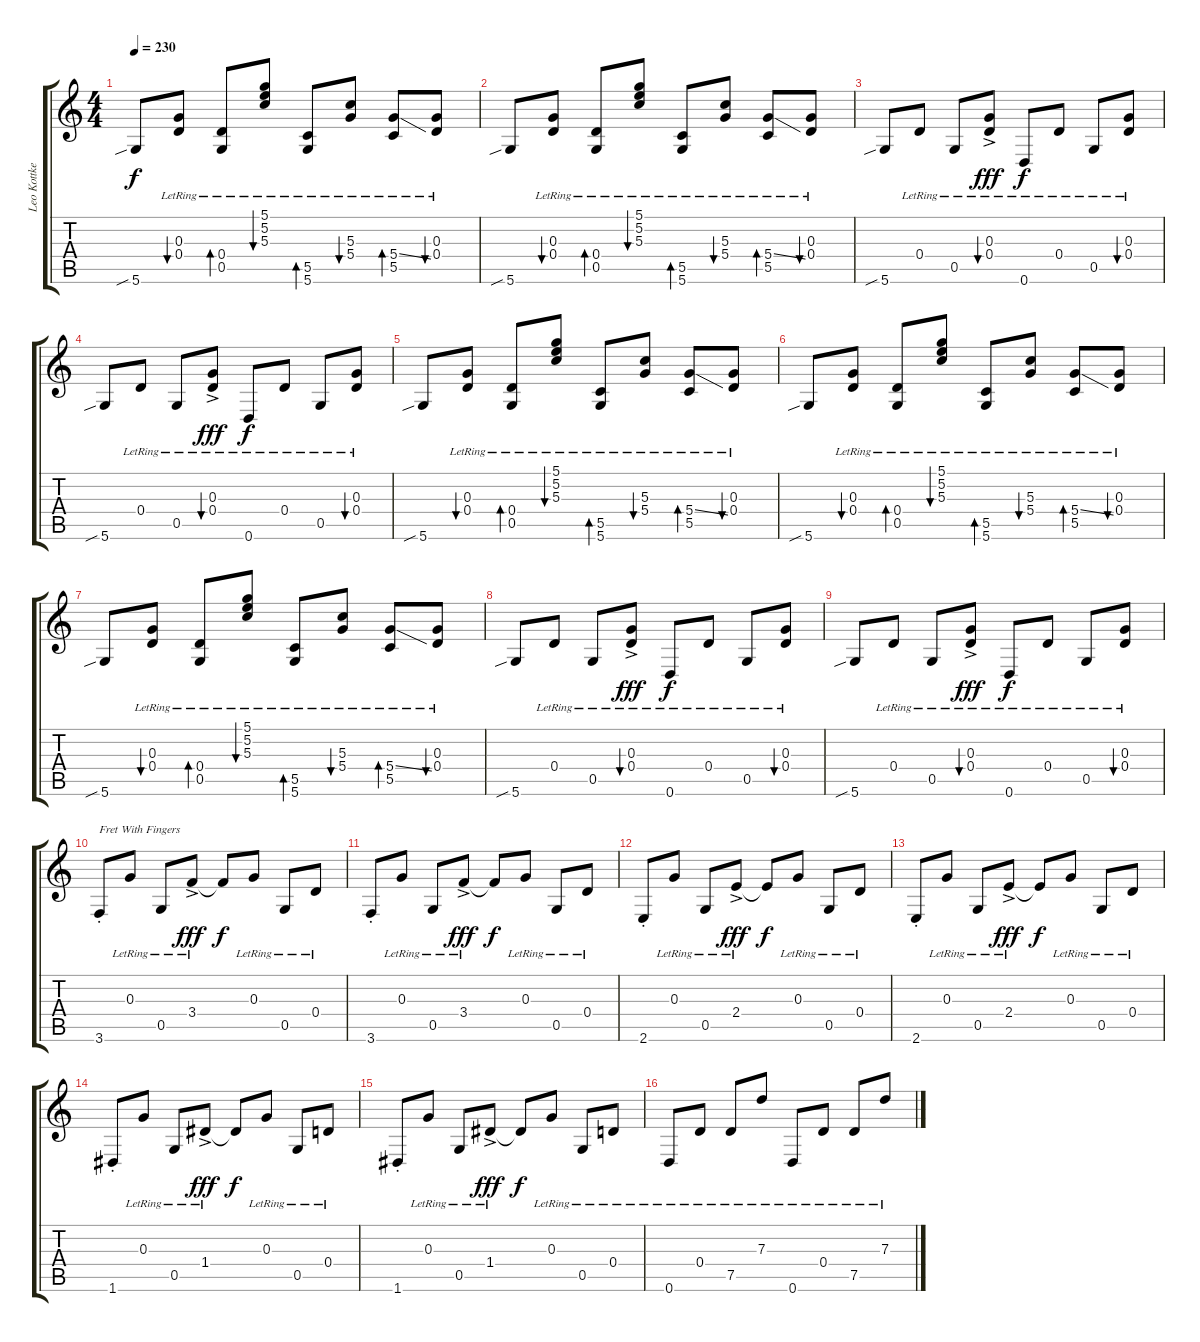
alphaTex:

\track ("Leo Kottke" "Leo Kottke") {instrument acousticguitarsteel}
\staff {score tabs}
\tuning (D4 B3 G3 D3 G2 D2) {hide}
\ts (4 4)
\tempo 230
\clef g2
\ks c
5.6{sib}.8{dy f} (0.3{lr} 0.4{lr}).8{bu 30} (0.4{lr} 0.5{lr}).8{bd 30} (5.1{lr} 5.2{lr} 5.3{lr}).8{bu 30} (5.5{lr} 5.6{lr}).8{bd 30} (5.3{lr} 5.4{lr}).8{bu 30} (5.4{ss} 5.5{lr}).8{bd 30} (0.3{lr} 0.4{lr}).8{bu 30} |
5.6{sib}.8 (0.3{lr} 0.4{lr}).8{bu 30} (0.4{lr} 0.5{lr}).8{bd 30} (5.1{lr} 5.2{lr} 5.3{lr}).8{bu 30} (5.5{lr} 5.6{lr}).8{bd 30} (5.3{lr} 5.4{lr}).8{bu 30} (5.4{ss} 5.5{lr}).8{bd 30} (0.3{lr} 0.4{lr}).8{bu 30} |
5.6{sib}.8 0.4{lr}.8 0.5{lr}.8 (0.3{ac lr} 0.4{ac lr}).8{bu 30 dy fff} 0.6{lr}.8{dy f} 0.4{lr}.8 0.5{lr}.8 (0.3{lr} 0.4{lr}).8{bu 30} |
5.6{sib}.8 0.4{lr}.8 0.5{lr}.8 (0.3{ac lr} 0.4{ac lr}).8{bu 30 dy fff} 0.6{lr}.8{dy f} 0.4{lr}.8 0.5{lr}.8 (0.3{lr} 0.4{lr}).8{bu 30} |
5.6{sib}.8 (0.3{lr} 0.4{lr}).8{bu 30} (0.4{lr} 0.5{lr}).8{bd 30} (5.1{lr} 5.2{lr} 5.3{lr}).8{bu 30} (5.5{lr} 5.6{lr}).8{bd 30} (5.3{lr} 5.4{lr}).8{bu 30} (5.4{ss} 5.5{lr}).8{bd 30} (0.3{lr} 0.4{lr}).8{bu 30} |
5.6{sib}.8 (0.3{lr} 0.4{lr}).8{bu 30} (0.4{lr} 0.5{lr}).8{bd 30} (5.1{lr} 5.2{lr} 5.3{lr}).8{bu 30} (5.5{lr} 5.6{lr}).8{bd 30} (5.3{lr} 5.4{lr}).8{bu 30} (5.4{ss} 5.5{lr}).8{bd 30} (0.3{lr} 0.4{lr}).8{bu 30} |
5.6{sib}.8 (0.3{lr} 0.4{lr}).8{bu 30} (0.4{lr} 0.5{lr}).8{bd 30} (5.1{lr} 5.2{lr} 5.3{lr}).8{bu 30} (5.5{lr} 5.6{lr}).8{bd 30} (5.3{lr} 5.4{lr}).8{bu 30} (5.4{ss} 5.5{lr}).8{bd 30} (0.3{lr} 0.4{lr}).8{bu 30} |
5.6{sib}.8 0.4{lr}.8 0.5{lr}.8 (0.3{ac lr} 0.4{ac lr}).8{bu 30 dy fff} 0.6{lr}.8{dy f} 0.4{lr}.8 0.5{lr}.8 (0.3{lr} 0.4{lr}).8{bu 30} |
5.6{sib}.8 0.4{lr}.8 0.5{lr}.8 (0.3{ac lr} 0.4{ac lr}).8{bu 30 dy fff} 0.6{lr}.8{dy f} 0.4{lr}.8 0.5{lr}.8 (0.3{lr} 0.4{lr}).8{bu 30} |
3.6{st}.8{txt "Fret With Fingers"} 0.3{lr}.8 0.5{lr}.8 3.4{ac lr}.8{dy fff} 3.4{t}.8{dy f} 0.3{lr}.8 0.5{lr}.8 0.4{lr}.8 |
3.6{st}.8 0.3{lr}.8 0.5{lr}.8 3.4{ac lr}.8{dy fff} 3.4{t}.8{dy f} 0.3{lr}.8 0.5{lr}.8 0.4{lr}.8 |
2.6{st}.8 0.3{lr}.8 0.5{lr}.8 2.4{ac lr}.8{dy fff} 2.4{t}.8{dy f} 0.3{lr}.8 0.5{lr}.8 0.4{lr}.8 |
2.6{st}.8 0.3{lr}.8 0.5{lr}.8 2.4{ac lr}.8{dy fff} 2.4{t}.8{dy f} 0.3{lr}.8 0.5{lr}.8 0.4{lr}.8 |
1.6{st}.8 0.3{lr}.8 0.5{lr}.8 1.4{ac lr}.8{dy fff} 1.4{t}.8{dy f} 0.3{lr}.8 0.5{lr}.8 0.4{lr}.8 |
1.6{st}.8 0.3{lr}.8 0.5{lr}.8 1.4{ac lr}.8{dy fff} 1.4{t}.8{dy f} 0.3{lr}.8 0.5{lr}.8 0.4{lr}.8 |
0.6{lr}.8 0.4{lr}.8 7.5{lr}.8 7.3{lr}.8 0.6{lr}.8 0.4{lr}.8 7.5{lr}.8 7.3{lr}.8
